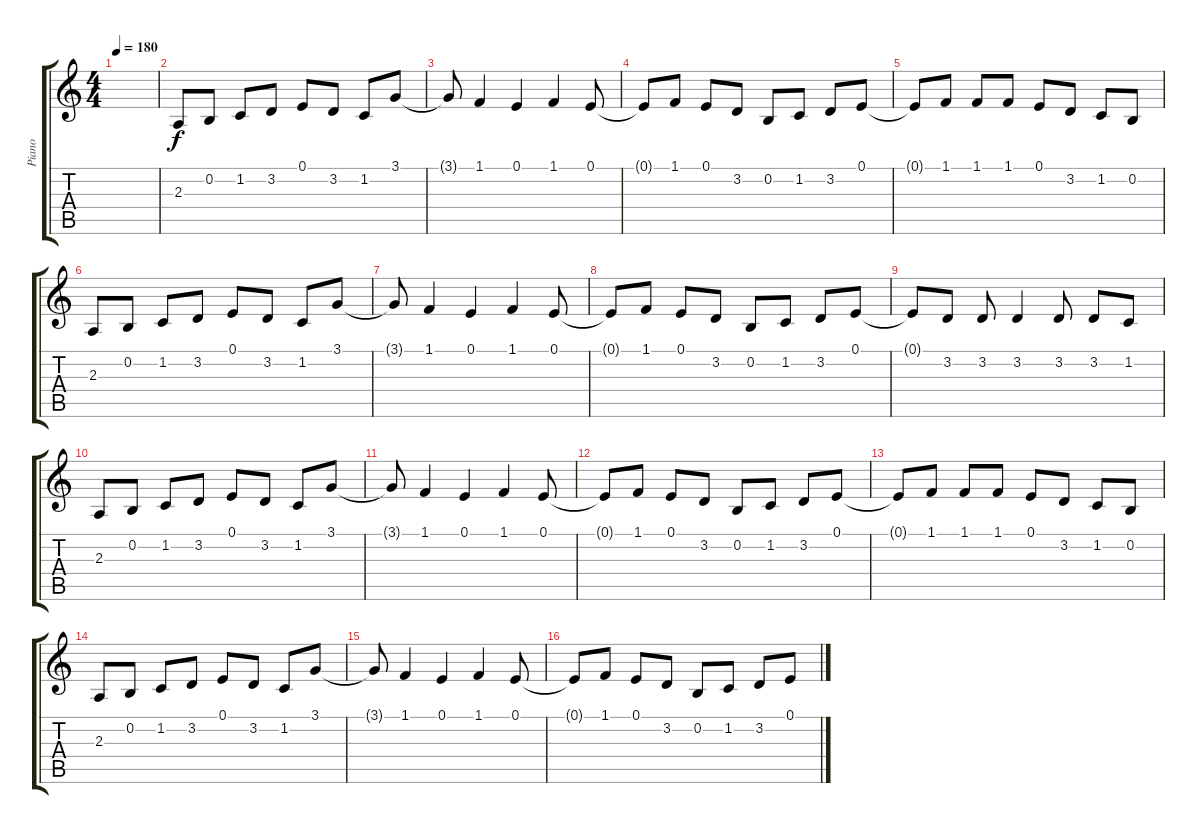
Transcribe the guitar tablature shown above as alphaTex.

\track ("Piano" "Piano") {instrument acousticgrandpiano}
\staff {score tabs}
\tuning (E4 B3 G3 D3 A2 E2) {hide}
\ts (4 4)
\tempo 180
\clef g2
\ks c
|
2.3.8 0.2.8 1.2.8 3.2.8 0.1.8 3.2.8 1.2.8 3.1.8 |
3.1{t}.8 1.1.4 0.1.4 1.1.4 0.1.8 |
0.1{t}.8 1.1.8 0.1.8 3.2.8 0.2.8 1.2.8 3.2.8 0.1.8 |
0.1{t}.8 1.1.8 1.1.8 1.1.8 0.1.8 3.2.8 1.2.8 0.2.8 |
2.3.8 0.2.8 1.2.8 3.2.8 0.1.8 3.2.8 1.2.8 3.1.8 |
3.1{t}.8 1.1.4 0.1.4 1.1.4 0.1.8 |
0.1{t}.8 1.1.8 0.1.8 3.2.8 0.2.8 1.2.8 3.2.8 0.1.8 |
0.1{t}.8 3.2.8 3.2.8 3.2.4 3.2.8 3.2.8 1.2.8 |
2.3.8 0.2.8 1.2.8 3.2.8 0.1.8 3.2.8 1.2.8 3.1.8 |
3.1{t}.8 1.1.4 0.1.4 1.1.4 0.1.8 |
0.1{t}.8 1.1.8 0.1.8 3.2.8 0.2.8 1.2.8 3.2.8 0.1.8 |
0.1{t}.8 1.1.8 1.1.8 1.1.8 0.1.8 3.2.8 1.2.8 0.2.8 |
2.3.8 0.2.8 1.2.8 3.2.8 0.1.8 3.2.8 1.2.8 3.1.8 |
3.1{t}.8 1.1.4 0.1.4 1.1.4 0.1.8 |
0.1{t}.8 1.1.8 0.1.8 3.2.8 0.2.8 1.2.8 3.2.8 0.1.8
